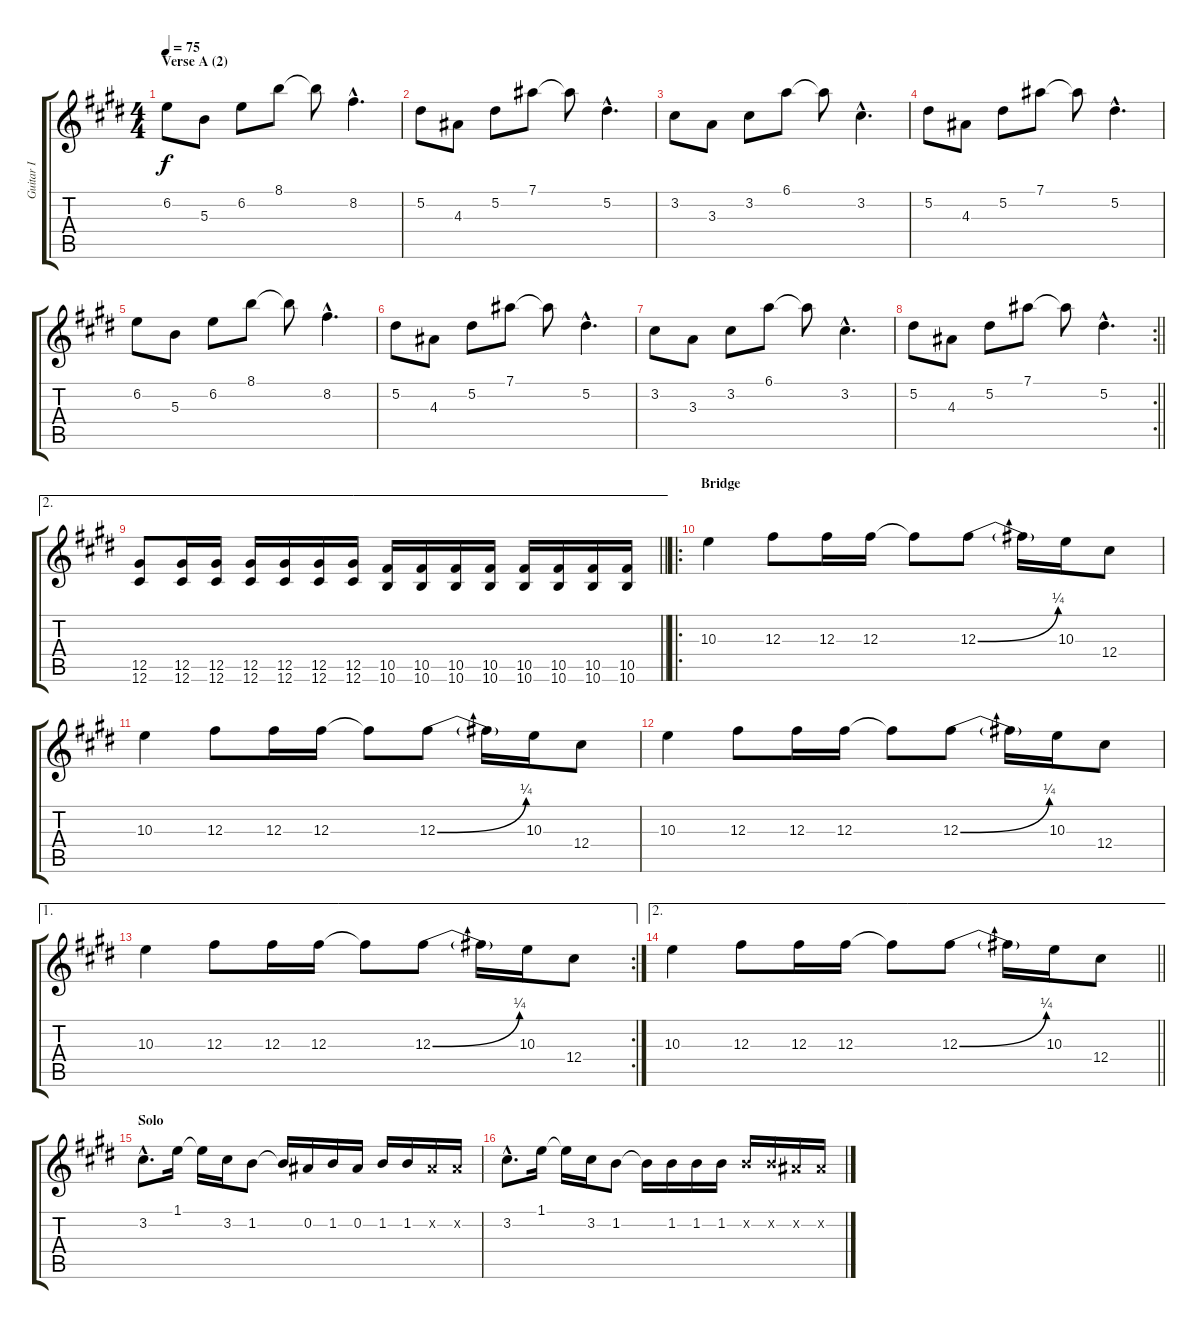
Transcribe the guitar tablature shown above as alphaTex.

\track ("Guitar I" "Guitar I") {instrument distortionguitar}
\staff {score tabs}
\tuning (Eb4 Bb3 Gb3 Db3 Ab2 Db2) {hide}
\ts (4 4)
\section ("" "Verse A (2)")
\tempo 75
\clef g2
\ks c#minor
6.2.8{dy f} 5.3.8 6.2.8 8.1.8 8.1{t}.8 8.2{hac}.4{d} |
5.2.8 4.3.8 5.2.8 7.1.8 7.1{t}.8 5.2{hac}.4{d} |
3.2.8 3.3.8 3.2.8 6.1.8 6.1{t}.8 3.2{hac}.4{d} |
5.2.8 4.3.8 5.2.8 7.1.8 7.1{t}.8 5.2{hac}.4{d} |
6.2.8 5.3.8 6.2.8 8.1.8 8.1{t}.8 8.2{hac}.4{d} |
5.2.8 4.3.8 5.2.8 7.1.8 7.1{t}.8 5.2{hac}.4{d} |
3.2.8 3.3.8 3.2.8 6.1.8 6.1{t}.8 3.2{hac}.4{d} |
\rc 2
\barLineRight lightlight
5.2.8 4.3.8 5.2.8 7.1.8 7.1{t}.8 5.2{hac}.4{d} |
\ae 2
\barLineRight lightlight
(12.5 12.6).8 (12.5 12.6).16 (12.5 12.6).16 (12.5 12.6).16 (12.5 12.6).16 (12.5 12.6).16 (12.5 12.6).16 (10.5 10.6).16 (10.5 10.6).16 (10.5 10.6).16 (10.5 10.6).16 (10.5 10.6).16 (10.5 10.6).16 (10.5 10.6).16 (10.5 10.6).16 |
\ro
\section ("" "Bridge")
10.3.4 12.3.8 12.3.16 12.3.16 12.3{t}.8 12.3{be (bend 0 0 60 1)}.8 12.3{t}.16 10.3.16 12.4.8 |
10.3.4 12.3.8 12.3.16 12.3.16 12.3{t}.8 12.3{be (bend 0 0 60 1)}.8 12.3{t}.16 10.3.16 12.4.8 |
10.3.4 12.3.8 12.3.16 12.3.16 12.3{t}.8 12.3{be (bend 0 0 60 1)}.8 12.3{t}.16 10.3.16 12.4.8 |
\ae 1
\rc 2
10.3.4 12.3.8 12.3.16 12.3.16 12.3{t}.8 12.3{be (bend 0 0 60 1)}.8 12.3{t}.16 10.3.16 12.4.8 |
\ae 2
\barLineRight lightlight
10.3.4 12.3.8 12.3.16 12.3.16 12.3{t}.8 12.3{be (bend 0 0 60 1)}.8 12.3{t}.16 10.3.16 12.4.8 |
\section ("" "Solo")
3.2{hac}.8{d volume 16 balance 8} 1.1.16 1.1{t}.16 3.2.16 1.2.8 1.2{t}.16 0.2.16 1.2.16 0.2.16 1.2.16 1.2.16 0.2{x}.16 0.2{x}.16 |
3.2{hac}.8{d} 1.1.16 1.1{t}.16 3.2.16 1.2.8 1.2{t}.16 1.2.16 1.2.16 1.2.16 1.2{x}.16 1.2{x}.16 0.2{x}.16 0.2{x}.16
